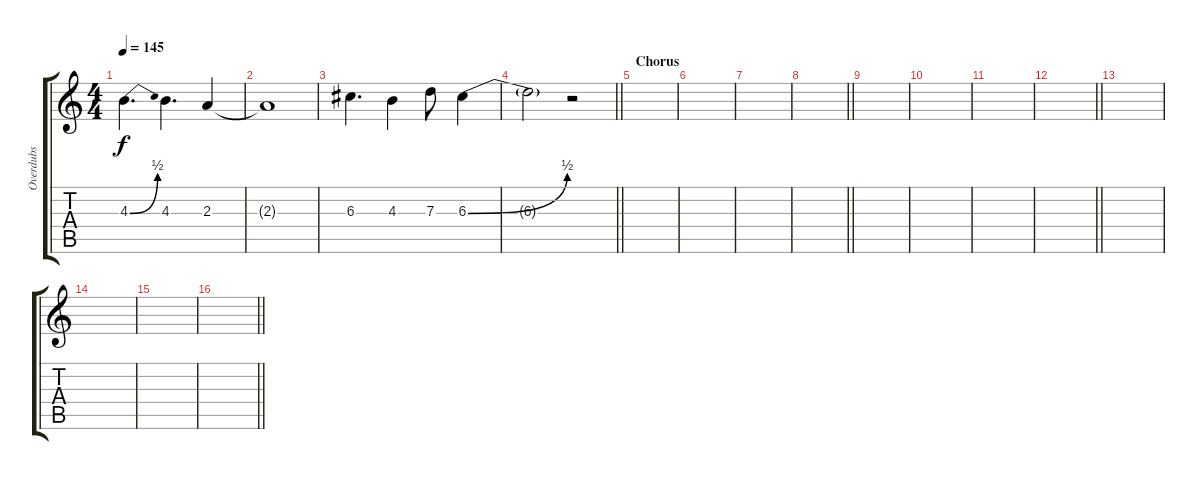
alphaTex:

\track ("Overdubs" "Overdubs") {instrument distortionguitar}
\staff {score tabs}
\tuning (E4 B3 G3 D3 A2 E2) {hide}
\ts (4 4)
\tempo 145
\clef g2
\ks c
4.3{be (bend 0 0 60 2)}.4{d dy f} 4.3.4{d} 2.3.4 |
2.3{t}.1 |
6.3.4{d} 4.3.4 7.3.8 6.3{be (bend 0 0 60 2)}.4 |
\barLineRight lightlight
6.3{t}.2 r.2 |
\section ("" "Chorus")
|
|
|
\barLineRight lightlight
|
|
|
|
\barLineRight lightlight
|
|
|
|
\barLineRight lightlight
